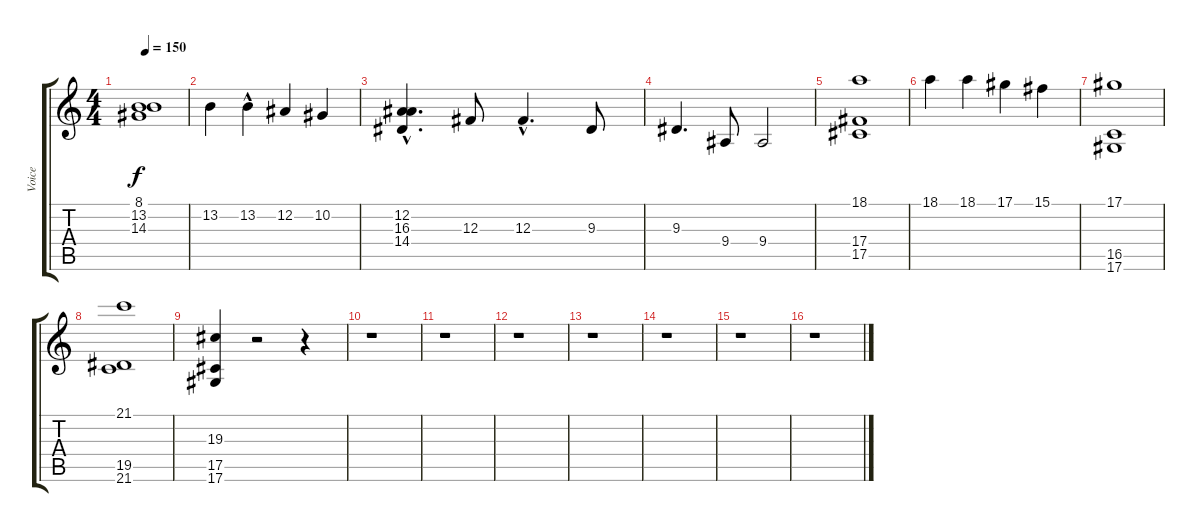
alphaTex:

\track ("Voice" "Voice") {instrument choiraahs}
\staff {score tabs}
\tuning (Eb4 Bb3 Gb3 Db3 Ab2 Eb2) {hide}
\ts (4 4)
\tempo 150
\clef g2
\ks c
(8.1 13.2 14.3).1{dy f} |
13.2.4 13.2{hac}.4 12.2.4 10.2.4 |
(12.2 16.3 14.4{hac}).4{d} 12.3.8 12.3{hac}.4{d} 9.3.8 |
9.3.4{d} 9.4.8 9.4.2 |
(18.1 17.4 17.5).1 |
18.1.4 18.1.4 17.1.4 15.1.4 |
(17.1 16.5 17.6).1 |
(21.1 19.5 21.6).1 |
(19.3 17.5 17.6).4 r.2 r.4 |
r.1 |
r.1 |
r.1 |
r.1 |
r.1 |
r.1 |
r.1
